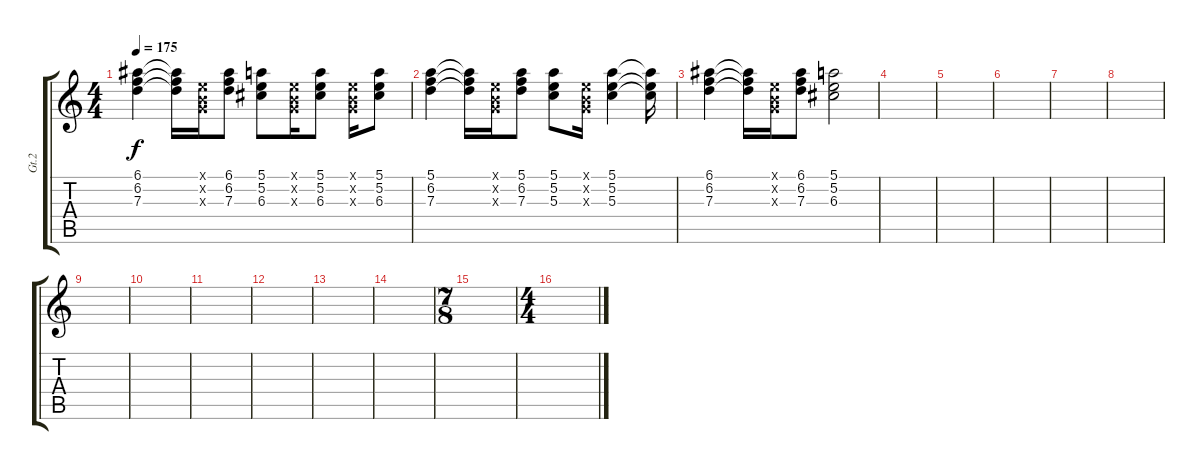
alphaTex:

\track ("Gt.2" "Gt.2") {instrument overdrivenguitar}
\staff {score tabs}
\tuning (E4 B3 G3 D3 A2 E2) {hide}
\ts (4 4)
\tempo 175
\clef g2
\ks c
(6.1 6.2 7.3).4{dy f} (6.1{t} 6.2{t} 7.3{t}).16 (0.1{x} 0.2{x} 0.3{x}).16 (6.1 6.2 7.3).8 (5.1 5.2 6.3).8 (0.1{x} 0.2{x} 0.3{x}).16 (5.1 5.2 6.3).8 (0.1{x} 0.2{x} 0.3{x}).16 (5.1 5.2 6.3).8 |
(5.1 6.2 7.3).4 (5.1{t} 6.2{t} 7.3{t}).16 (0.1{x} 0.2{x} 0.3{x}).16 (5.1 6.2 7.3).8 (5.1 5.2 5.3).8 (0.1{x} 0.2{x} 0.3{x}).16 (5.1 5.2 5.3).4 (5.1{t} 5.2{t} 5.3{t}).16 |
(6.1 6.2 7.3).4 (6.1{t} 6.2{t} 7.3{t}).16 (0.1{x} 0.2{x} 0.3{x}).16 (6.1 6.2 7.3).8 (5.1 5.2 6.3).2 |
|
|
|
|
|
|
|
|
|
|
|
\ts (7 8)
|
\ts (4 4)
